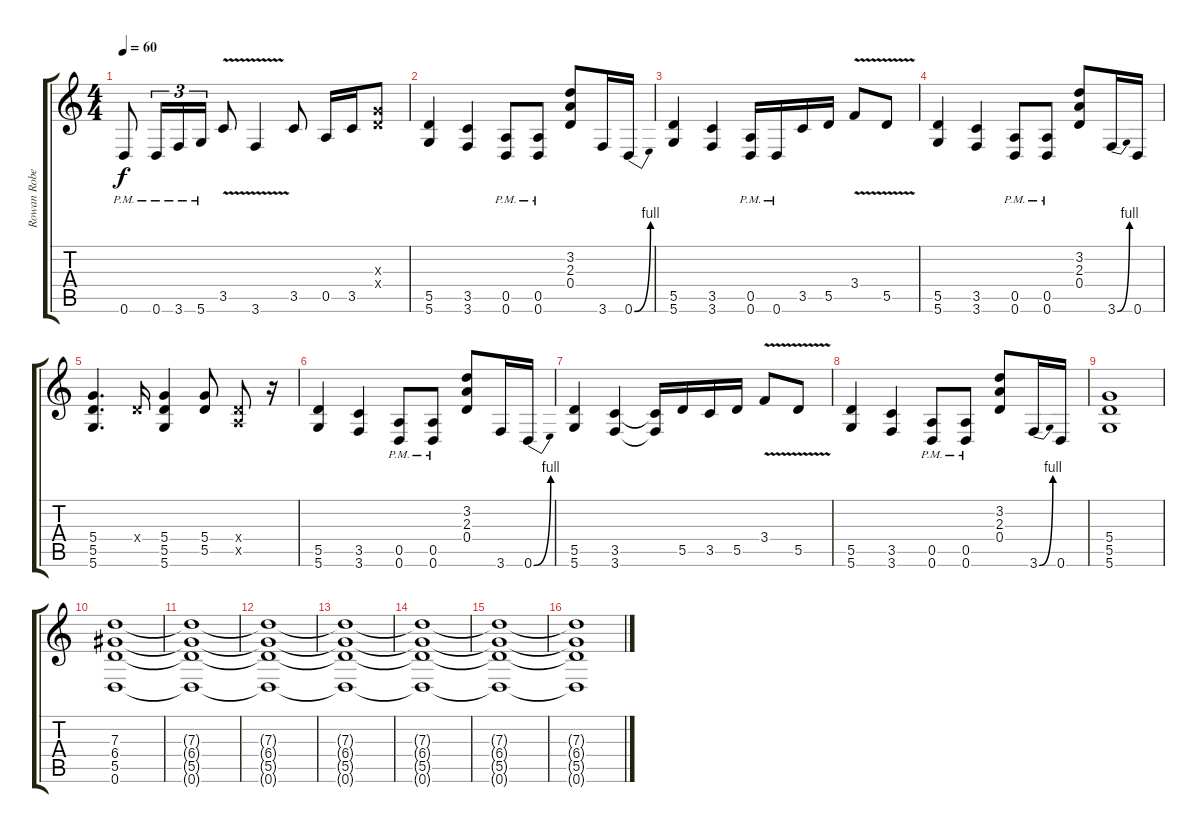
\track ("Rowan Robertson III" "Rowan Robe") {instrument distortionguitar}
\staff {score tabs}
\tuning (E4 B3 G3 D3 A2 D2) {hide}
\ts (4 4)
\tempo 60
\clef g2
\ks c
0.6{pm}.8{dy f} 0.6{pm}.16{tu (3 2)} 3.6{pm}.16{tu (3 2)} 5.6{pm}.16{tu (3 2)} 3.5{v}.8 3.6{v}.4 3.5.8 0.5.16 3.5.16 (0.3{x} 0.4{x}).8 |
(5.5 5.6).4 (3.5 3.6).4 (0.5{pm} 0.6{pm}).8 (0.5{pm} 0.6{pm}).8 (3.2 2.3 0.4).8 3.6.16 0.6{be (bend 0 0 60 4)}.16 |
(5.5 5.6).4 (3.5 3.6).4 (0.5{pm} 0.6{pm}).16 0.6{pm}.16 3.5.16 5.5.16 3.4{v}.8 5.5{v}.8 |
(5.5 5.6).4 (3.5 3.6).4 (0.5{pm} 0.6{pm}).8 (0.5{pm} 0.6{pm}).8 (3.2 2.3 0.4).8 3.6{be (bend 0 0 60 4)}.16 0.6.16 |
(5.4 5.5 5.6).4{d} 0.4{x}.16 (5.4 5.5 5.6).4 (5.4 5.5).8 (0.4{x} 0.5{x}).8 r.16 |
(5.5 5.6).4 (3.5 3.6).4 (0.5{pm} 0.6{pm}).8 (0.5{pm} 0.6{pm}).8 (3.2 2.3 0.4).8 3.6.16 0.6{be (bend 0 0 60 4)}.16 |
(5.5 5.6).4 (3.5 3.6).4 (3.5{t} 3.6{t}).16 5.5.16 3.5.16 5.5.16 3.4{v}.8 5.5{v}.8 |
(5.5 5.6).4 (3.5 3.6).4 (0.5{pm} 0.6{pm}).8 (0.5{pm} 0.6{pm}).8 (3.2 2.3 0.4).8 3.6{be (bend 0 0 60 4)}.16 0.6.16 |
(5.4 5.5 5.6).1 |
(7.3 6.4 5.5 0.6).1 |
(7.3{t} 6.4{t} 5.5{t} 0.6{t}).1 |
(7.3{t} 6.4{t} 5.5{t} 0.6{t}).1 |
(7.3{t} 6.4{t} 5.5{t} 0.6{t}).1 |
(7.3{t} 6.4{t} 5.5{t} 0.6{t}).1 |
(7.3{t} 6.4{t} 5.5{t} 0.6{t}).1 |
(7.3{t} 6.4{t} 5.5{t} 0.6{t}).1
